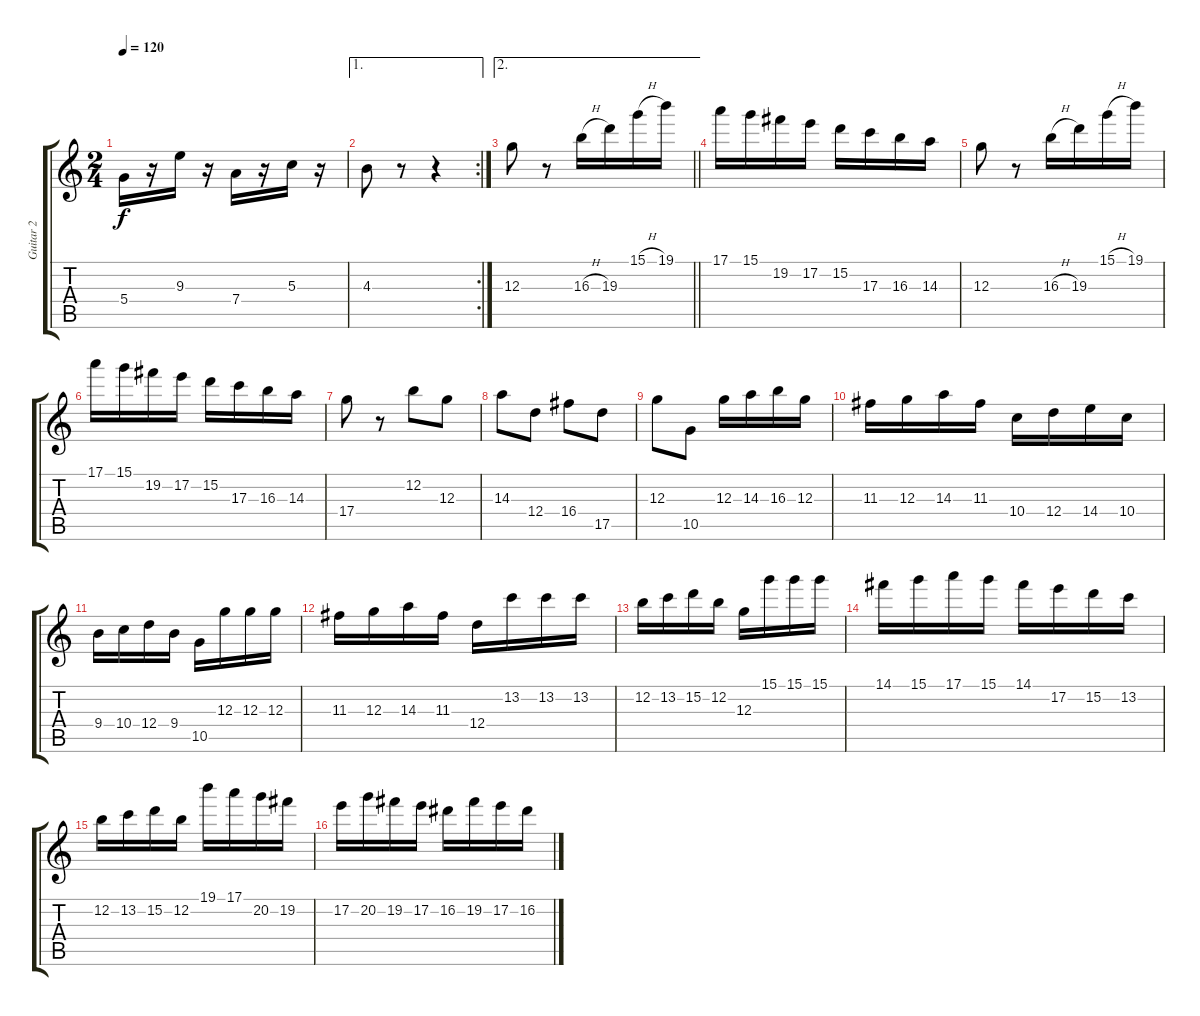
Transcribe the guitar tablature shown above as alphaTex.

\track ("Guitar 2" "Guitar 2") {instrument electricguitarmuted}
\staff {score tabs}
\tuning (E4 B3 G3 D3 A2 E2) {hide}
\ts (2 4)
\tempo 120
\clef g2
\ks c
5.4.16{dy f} r.16 9.3.16 r.16 7.4.16 r.16 5.3.16 r.16 |
\ae 1
\rc 2
4.3.8 r.8 r.4 |
\ae 2
\barLineRight lightlight
12.3.8 r.8 16.3{h}.16 19.3.16 15.1{h}.16 19.1.16 |
17.1.16 15.1.16 19.2.16 17.2.16 15.2.16 17.3.16 16.3.16 14.3.16 |
12.3.8 r.8 16.3{h}.16 19.3.16 15.1{h}.16 19.1.16 |
17.1.16 15.1.16 19.2.16 17.2.16 15.2.16 17.3.16 16.3.16 14.3.16 |
17.4.8 r.8 12.2.8 12.3.8 |
14.3.8 12.4.8 16.4.8 17.5.8 |
12.3.8 10.5.8 12.3.16 14.3.16 16.3.16 12.3.16 |
11.3.16 12.3.16 14.3.16 11.3.16 10.4.16 12.4.16 14.4.16 10.4.16 |
9.4.16 10.4.16 12.4.16 9.4.16 10.5.16 12.3.16 12.3.16 12.3.16 |
11.3.16 12.3.16 14.3.16 11.3.16 12.4.16 13.2.16 13.2.16 13.2.16 |
12.2.16 13.2.16 15.2.16 12.2.16 12.3.16 15.1.16 15.1.16 15.1.16 |
14.1.16 15.1.16 17.1.16 15.1.16 14.1.16 17.2.16 15.2.16 13.2.16 |
12.2.16 13.2.16 15.2.16 12.2.16 19.1.16 17.1.16 20.2.16 19.2.16 |
17.2.16 20.2.16 19.2.16 17.2.16 16.2.16 19.2.16 17.2.16 16.2.16
